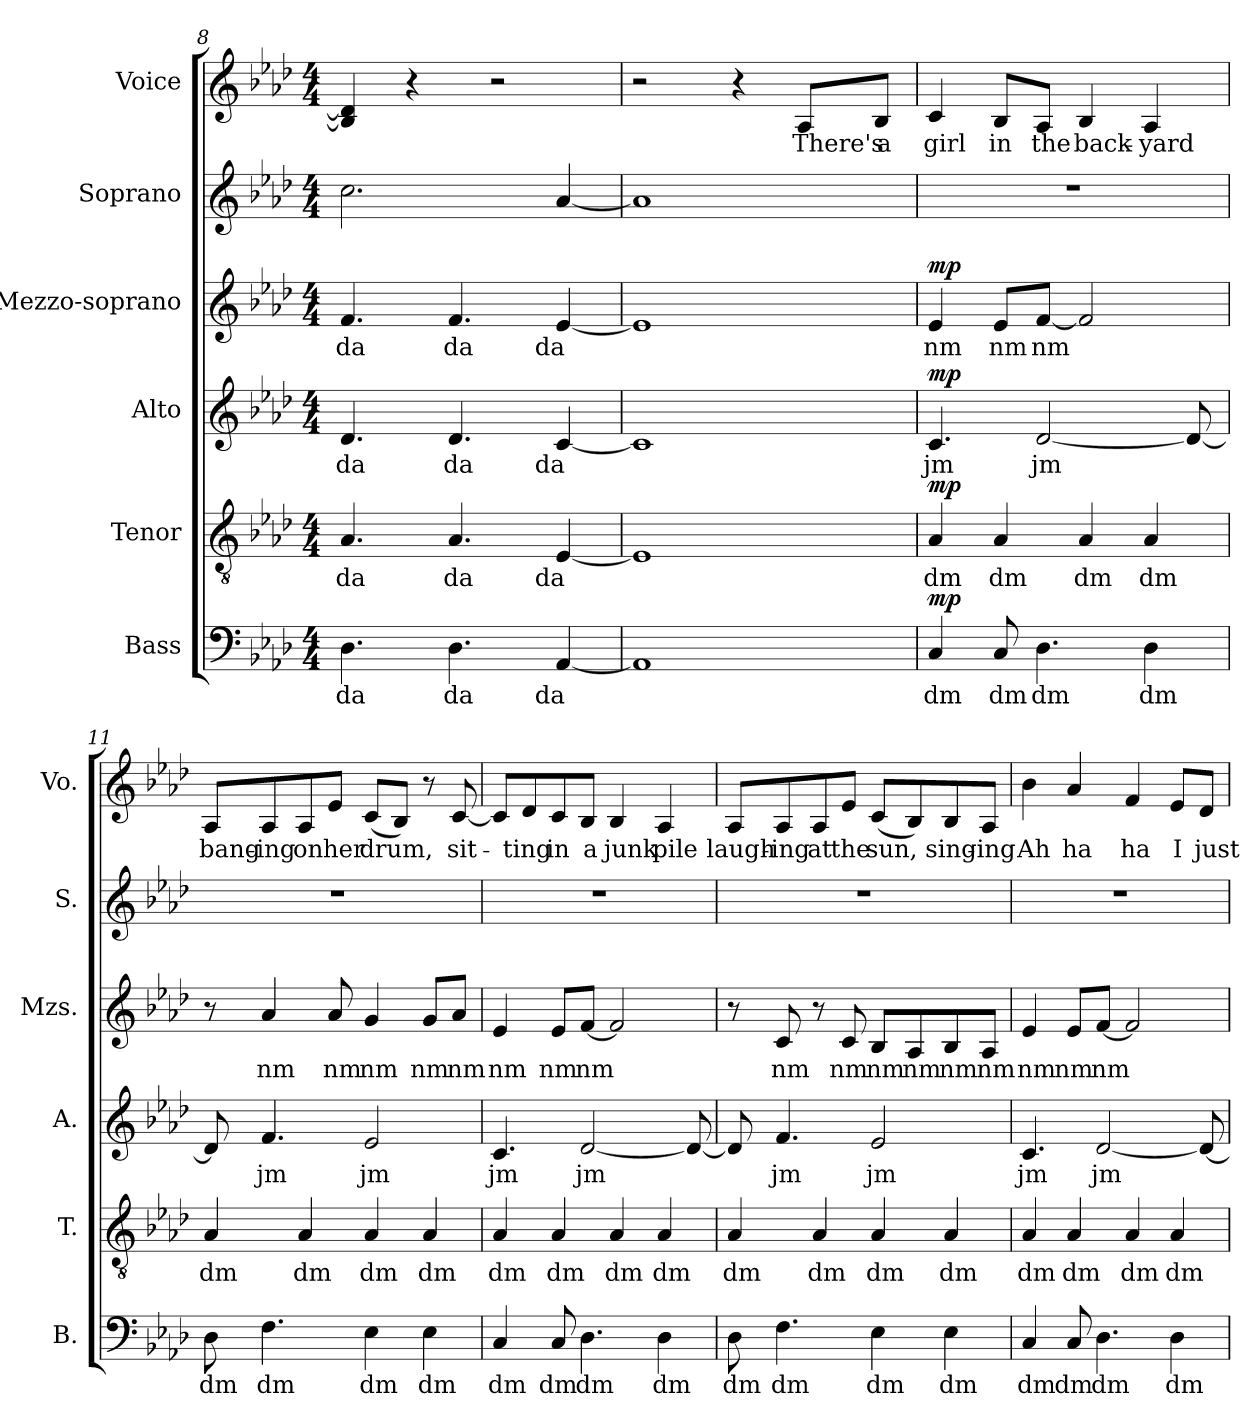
**kern	**text	**dynam	**kern	**text	**dynam	**kern	**text	**dynam	**kern	**text	**dynam	**kern	**kern	**text
*part6	*part6	*part6	*part5	*part5	*part5	*part4	*part4	*part4	*part3	*part3	*part3	*part2	*part1	*part1
*staff6	*staff6	*staff6	*staff5	*staff5	*staff5	*staff4	*staff4	*staff4	*staff3	*staff3	*staff3	*staff2	*staff1	*staff1
*I"Bass	*	*	*I"Tenor	*	*	*I"Alto	*	*	*I"Mezzo-soprano	*	*	*I"Soprano	*I"Voice	*
*I'B.	*	*	*I'T.	*	*	*I'A.	*	*	*I'Mzs.	*	*	*I'S.	*I'Vo.	*
*clefF4	*	*	*clefGv2	*	*	*clefG2	*	*	*clefG2	*	*	*clefG2	*clefG2	*
*k[b-e-a-d-]	*	*	*k[b-e-a-d-]	*	*	*k[b-e-a-d-]	*	*	*k[b-e-a-d-]	*	*	*k[b-e-a-d-]	*k[b-e-a-d-]	*
*M4/4	*	*	*M4/4	*	*	*M4/4	*	*	*M4/4	*	*	*M4/4	*M4/4	*
=8	=8	=8	=8	=8	=8	=8	=8	=8	=8	=8	=8	=8	=8	=8
4.D-\	da	.	4.A-/	da	.	4.d-/	da	.	4.f/	da	.	2.cc\	4B-/] 4d-/]	.
.	.	.	.	.	.	.	.	.	.	.	.	.	4r	.
4.D-\	da	.	4.A-/	da	.	4.d-/	da	.	4.f/	da	.	.	.	.
.	.	.	.	.	.	.	.	.	.	.	.	.	2r	.
[4AA-/	da	.	[4E-/	da	.	[4c/	da	.	[4e-/	da	.	[4a-/	.	.
=9	=9	=9	=9	=9	=9	=9	=9	=9	=9	=9	=9	=9	=9	=9
1AA-]	.	.	1E-]	.	.	1c]	.	.	1e-]	.	.	1a-]	2r	.
.	.	.	.	.	.	.	.	.	.	.	.	.	4r	.
.	.	.	.	.	.	.	.	.	.	.	.	.	8A-/L	There's
.	.	.	.	.	.	.	.	.	.	.	.	.	8B-/J	a
!!LO:PB:g=z
=10	=10	=10	=10	=10	=10	=10	=10	=10	=10	=10	=10	=10	=10	=10
!	!	!LO:DY:a	!	!	!LO:DY:a	!	!	!LO:DY:a	!	!	!LO:DY:a	!	!	!
4C/	dm	mp	4A-/	dm	mp	4.c/	jm	mp	4e-/	nm	mp	1r	4c/	girl
8C/	dm	.	4A-/	dm	.	.	.	.	8e-/L	nm	.	.	8B-/L	in
4.D-\	dm	.	.	.	.	[2d-/	jm	.	[8f/J	nm	.	.	8A-/J	the
.	.	.	4A-/	dm	.	.	.	.	2f/]	.	.	.	4B-/	back-
4D-\	dm	.	4A-/	dm	.	.	.	.	.	.	.	.	4A-/	-yard
.	.	.	.	.	.	8d-/_	.	.	.	.	.	.	.	.
=11	=11	=11	=11	=11	=11	=11	=11	=11	=11	=11	=11	=11	=11	=11
8D-\	dm	.	4A-/	dm	.	8d-/]	.	.	8r	.	.	1r	8A-/L	bang-
4.F\	dm	.	.	.	.	4.f/	jm	.	4a-/	nm	.	.	8A-/	-ing
.	.	.	4A-/	dm	.	.	.	.	.	.	.	.	8A-/	on
.	.	.	.	.	.	.	.	.	8a-/	nm	.	.	8e-/J	her
4E-\	dm	.	4A-/	dm	.	2e-/	jm	.	4g/	nm	.	.	(8c/L	drum,
.	.	.	.	.	.	.	.	.	.	.	.	.	8B-/J)	.
4E-\	dm	.	4A-/	dm	.	.	.	.	8g/L	nm	.	.	8r	.
.	.	.	.	.	.	.	.	.	8a-/J	nm	.	.	[8c/	sit-
=12	=12	=12	=12	=12	=12	=12	=12	=12	=12	=12	=12	=12	=12	=12
4C/	dm	.	4A-/	dm	.	4.c/	jm	.	4e-/	nm	.	1r	8c/L]	.
.	.	.	.	.	.	.	.	.	.	.	.	.	8d-/	-ting
8C/	dm	.	4A-/	dm	.	.	.	.	8e-/L	nm	.	.	8c/	in
4.D-\	dm	.	.	.	.	[2d-/	jm	.	[8f/J	nm	.	.	8B-/J	a
.	.	.	4A-/	dm	.	.	.	.	2f/]	.	.	.	4B-/	junk
4D-\	dm	.	4A-/	dm	.	.	.	.	.	.	.	.	4A-/	pile
.	.	.	.	.	.	8d-/_	.	.	.	.	.	.	.	.
!!LO:PB:g=z
=13	=13	=13	=13	=13	=13	=13	=13	=13	=13	=13	=13	=13	=13	=13
8D-\	dm	.	4A-/	dm	.	8d-/]	.	.	8r	.	.	1r	8A-/L	laugh-
4.F\	dm	.	.	.	.	4.f/	jm	.	8c/	nm	.	.	8A-/	-ing
.	.	.	4A-/	dm	.	.	.	.	8r	.	.	.	8A-/	at
.	.	.	.	.	.	.	.	.	8c/	nm	.	.	8e-/J	the
4E-\	dm	.	4A-/	dm	.	2e-/	jm	.	8B-/L	nm	.	.	(8c/L	sun,
.	.	.	.	.	.	.	.	.	8A-/	nm	.	.	8B-/)	.
4E-\	dm	.	4A-/	dm	.	.	.	.	8B-/	nm	.	.	8B-/	sing-
.	.	.	.	.	.	.	.	.	8A-/J	nm	.	.	8A-/J	-ing
=14	=14	=14	=14	=14	=14	=14	=14	=14	=14	=14	=14	=14	=14	=14
4C/	dm	.	4A-/	dm	.	4.c/	jm	.	4e-/	nm	.	1r	4b-\	Ah
8C/	dm	.	4A-/	dm	.	.	.	.	8e-/L	nm	.	.	4a-/	ha
4.D-\	dm	.	.	.	.	[2d-/	jm	.	[8f/J	nm	.	.	.	.
.	.	.	4A-/	dm	.	.	.	.	2f/]	.	.	.	4f/	ha
4D-\	dm	.	4A-/	dm	.	.	.	.	.	.	.	.	8e-/L	I
.	.	.	.	.	.	8d-/_	.	.	.	.	.	.	8d-/J	just
=	=	=	=	=	=	=	=	=	=	=	=	=	=	=
*-	*-	*-	*-	*-	*-	*-	*-	*-	*-	*-	*-	*-	*-	*-
